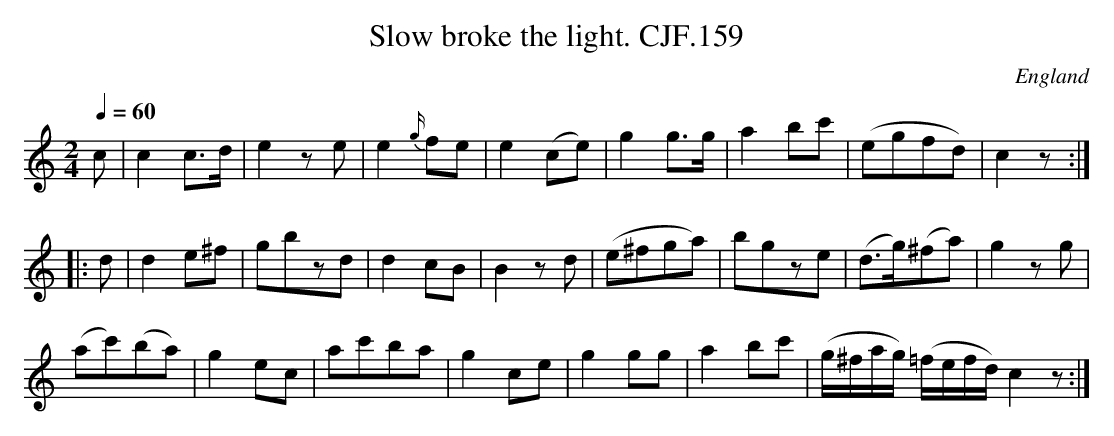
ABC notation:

X:1
T:Slow broke the light. CJF.159
L:1/8
M:2/4
O:England
Q:1/4=60
K:C
c|c2c>d|e2ze|e2{g/}fe|e2(ce)|\
g2g>g|a2bc'|(egfd)|c2z:|!
|:d|d2e^f|gbzd|d2cB|B2zd|\
(e^fga)|bgze|(d>g)(^fa)|g2zg|!
(ac')(ba)|g2ec|ac'ba|g2ce|\
g2gg|a2bc'|(g/^f/a/g/) (=f/e/f/d/)c2z:|
